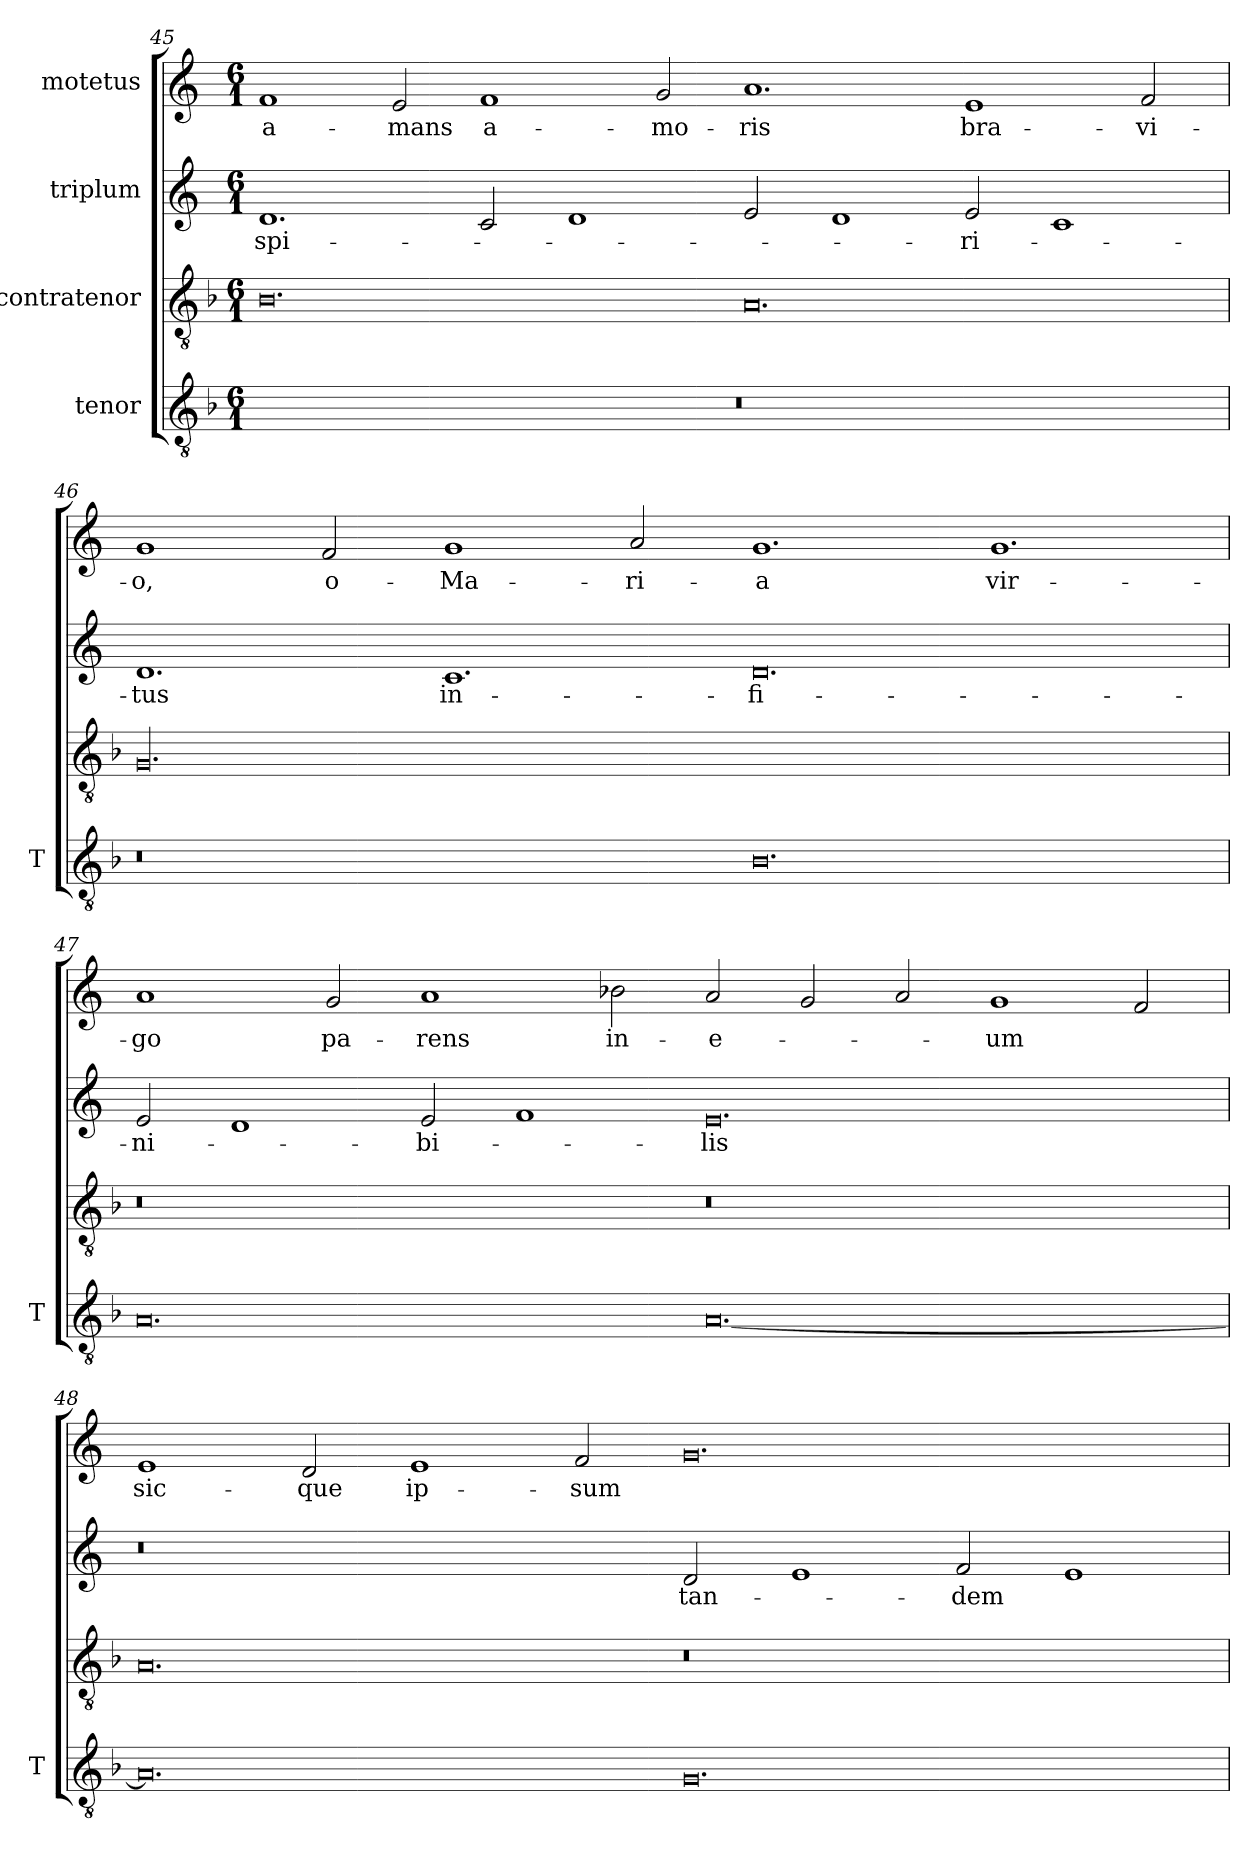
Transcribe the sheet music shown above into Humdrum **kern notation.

**kern	**kern	**kern	**text	**kern	**text
*part4	*part3	*part2	*part2	*part1	*part1
*staff4	*staff3	*staff2	*staff2	*staff1	*staff1
*I"tenor	*I"contratenor	*I"triplum	*	*I"motetus	*
*I'T	*	*	*	*	*
*clefGv2	*clefGv2	*clefG2	*	*clefG2	*
*k[b-]	*k[b-]	*k[]	*	*k[]	*
*F:	*F:	*C:	*	*C:	*
*M6/1	*M6/1	*M6/1	*	*M6/1	*
=45	=45	=45	=45	=45	=45
00.r	0.B-\	1.d/	spi-	1f/	a-
.	.	.	.	2e/	-mans
.	.	2c/	.	1f/	a-
.	.	1d/	.	.	.
.	.	.	.	2g/	-mo-
.	0.A/	2e/	.	1.a/	-ris
.	.	1d/	.	.	.
.	.	2e/	-ri-	1e/	bra-
.	.	1c/	.	.	.
.	.	.	.	2f/	-vi-
=46	=46	=46	=46	=46	=46
0.r	00.G/	1.d/	-tus	1g/	-o,
.	.	.	.	2f/	o-
.	.	1.c/	in-	1g/	Ma-
.	.	.	.	2a/	-ri-
0.B-\	.	0.d/	-fi-	1.g/	-a
.	.	.	.	1.g/	vir-
=47	=47	=47	=47	=47	=47
0.A/	0.r	2e/	-ni-	1a/	-go
.	.	1d/	.	.	.
.	.	.	.	2g/	pa-
.	.	2e/	-bi-	1a/	-rens
.	.	1f/	.	.	.
.	.	.	.	2b-X\	in-
[0.A/	0.r	0.e/	-lis	2a/	e-
.	.	.	.	2g/	.
.	.	.	.	2a/	.
.	.	.	.	1g/	-um
.	.	.	.	2f/	.
=48	=48	=48	=48	=48	=48
0.A/]	0.A/	0.r	.	1e/	sic-
.	.	.	.	2d/	-que
.	.	.	.	1e/	ip-
.	.	.	.	2f/	-sum
0.G/	0.r	2d/	tan-	0.g/	.
.	.	1e/	.	.	.
.	.	2f/	-dem	.	.
.	.	1e/	.	.	.
=	=	=	=	=	=
*-	*-	*-	*-	*-	*-
